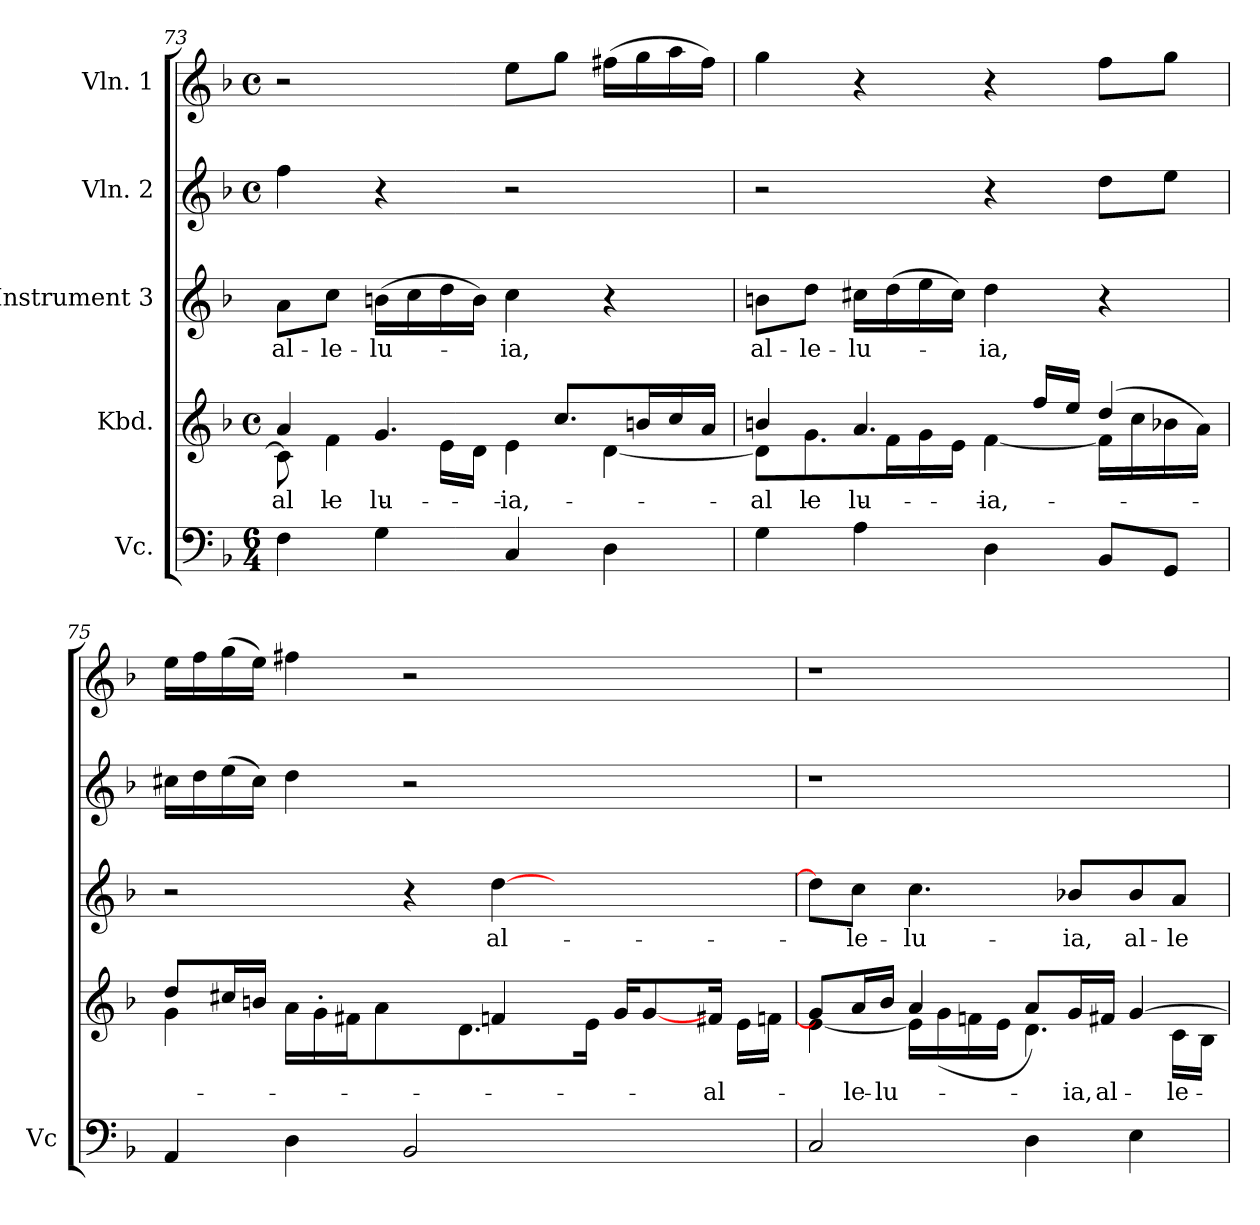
**kern	**kern	**text	**kern	**text	**kern	**kern
*part5	*part4	*part4	*part3	*part3	*part2	*part1
*staff5	*staff4	*staff4	*staff3	*staff3	*staff2	*staff1
*I"Vc.	*I"Kbd.	*	*I"Instrument 3	*	*I"Vln. 2	*I"Vln. 1
*I'Vc	*	*	*	*	*	*
*clefF4	*clefG2	*	*clefG2	*	*clefG2	*clefG2
*k[b-]	*k[b-]	*	*k[b-]	*	*k[b-]	*k[b-]
*F:	*F:	*	*F:	*	*F:	*F:
*M6/4	*M4/4	*	*	*	*M4/4	*M4/4
*	*met(c)	*	*	*	*met(c)	*met(c)
=73	=73	=73	=73	=73	=73	=73
!	!	!LO:LY:a:cj	!	!LO:LY:b:cj	!	!
*	*^	*	*	*	*	*
4F\	4a/	8c\]	al-	8a\L	al-	4ff\	2r
!	!	!	!LO:LY:a:cj	!	!LO:LY:b:cj	!	!
.	.	4f\	-le-	8cc\J	-le-	.	.
!	!	!	!LO:LY:a:cj	!	!LO:LY:b:cj	!	!
4G\	4.g/	.	-lu-	(>16bn\L	-lu-	4r	.
.	.	.	.	16cc\	.	.	.
.	.	16e\L	.	16dd\	.	.	.
.	.	16d\J	.	16b\J)	.	.	.
!	!	!	!LO:LY:a:cj	!	!LO:LY:b:cj	!	!
4C/	.	4e\	-ia,	4cc\	-ia,	2r	8ee\L
.	8.cc/L	.	.	.	.	.	8gg\J
4D\	.	[<4d\	.	4r	.	.	(>16ff#X\L
.	16bn/	.	.	.	.	.	16gg\
.	16cc/	.	.	.	.	.	16aa\
.	16a/J	.	.	.	.	.	16ff#\J)
=74	=74	=74	=74	=74	=74	=74	=74
!	!	!	!LO:LY:a:cj	!	!LO:LY:b:cj	!	!
4G\	4bn/	8d\L]	al-	8bn\L	al-	2r	4gg\
!	!	!	!LO:LY:a:cj	!	!LO:LY:b:cj	!	!
.	.	8.g\	-le-	8dd\J	-le-	.	.
!	!	!	!LO:LY:a:cj	!	!LO:LY:b:cj	!	!
4A\	4.a/	.	-lu-	16cc#X\L	-lu-	.	4r
.	.	16f\	.	(>16dd\	.	.	.
.	.	16g\	.	16ee\	.	.	.
.	.	16e\J	.	16cc#\J)	.	.	.
!	!	!	!LO:LY:a:cj	!	!LO:LY:b:cj	!	!
4D\	.	[<4f\	-ia,	4dd\	-ia,	4r	4r
.	16ff/L	.	.	.	.	.	.
.	16ee/J	.	.	.	.	.	.
8BB-/L	(>4dd/	16f\L]	.	4r	.	8dd\L	8ff\L
.	.	16cc\	.	.	.	.	.
8GG/J	.	16b-X\	.	.	.	8ee\J	8gg\J
.	.	16a\J)	.	.	.	.	.
!!LO:LB:g=z
=75	=75	=75	=75	=75	=75	=75	=75
4AA/	8dd/L	4g\	.	2r	.	16cc#X\L	16ee\L
.	.	.	.	.	.	16dd\	16ff\
.	16cc#X/	.	.	.	.	(>16ee\	(>16gg\
.	16bn/J	.	.	.	.	16cc#\J)	16ee\J)
4D\	16a\L	2ryy	.	.	.	4dd\	4ff#X\
.	16g'>\	.	.	.	.	.	.
.	16f#X\	.	.	.	.	.	.
.	4a/	.	.	.	.	.	.
2BB-/	.	.	.	4r	.	2r	2r
.	4.d\	.	.	.	.	.	.
!	!	!	!	!	!LO:LY:b:cj	!	!
.	.	4fn/	.	[>4dd\	al-	.	.
2ryy	.	2ryy	.	2ryy	.	2ryy	2ryy
.	16e\J	.	.	.	.	.	.
.	16g/L	.	.	.	.	.	.
.	[>4g/	.	.	.	.	.	.
!	!	!	!LO:LY:a:cj	!	!	!	!
.	16f#/J	.	al-	.	.	.	.
8ryy	16e\L	8ryy	.	8ryy	.	8ryy	8ryy
.	16f\J	.	.	.	.	.	.
=76	=76	=76	=76	=76	=76	=76	=76
2C/	8g/L]	[<4e\	.	8dd\L]	.	1r	1r
!	!	!	!LO:LY:a:cj	!	!LO:LY:b:cj	!	!
.	16a/	.	-le-	8cc\J	-le-	.	.
!	!	!	!LO:LY:a:cj	!	!	!	!
.	16b-/J	.	-lu-	.	.	.	.
!	!	!	!	!	!LO:LY:b:cj	!	!
.	4a/	16e\L]	.	4.cc\	-lu-	.	.
.	.	(>16g\	.	.	.	.	.
.	.	16fn\	.	.	.	.	.
.	.	16e\J	.	.	.	.	.
4D\	8a/L)	4.d\	.	.	.	.	.
!	!	!	!LO:LY:a:cj	!	!LO:LY:b:cj	!	!
.	16g/	.	-ia,	8b-X/L	-ia,	.	.
!	!	!	!LO:LY:a:cj	!	!	!	!
.	16f#X/J	.	al-	.	.	.	.
!	!	!	!	!	!LO:LY:b:cj	!	!
4E\	[>4g/	.	.	8b-/	al-	.	.
!	!	!	!LO:LY:a:cj	!	!LO:LY:b:cj	!	!
.	.	16c\L	-le-	8a/J	-le-	.	.
.	.	16B-\J	.	.	.	.	.
*	*v	*v	*	*	*	*	*
=	=	=	=	=	=	=
*-	*-	*-	*-	*-	*-	*-
